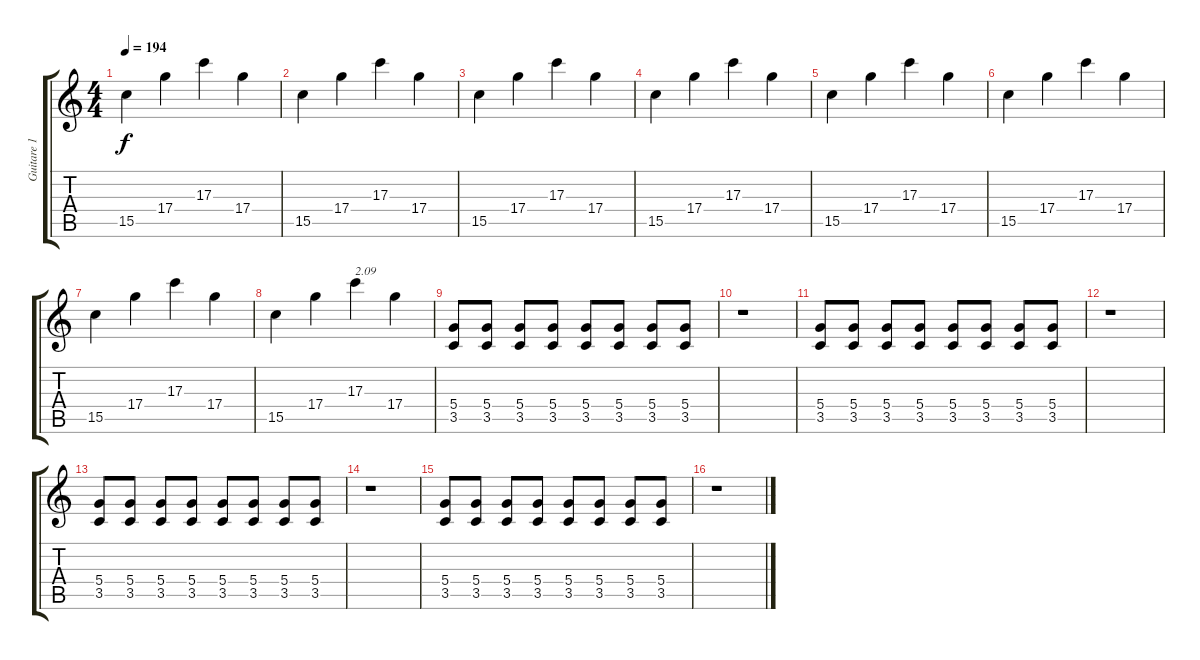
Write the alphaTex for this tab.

\track ("Guitare 1 Dr-D" "Guitare 1 ") {instrument distortionguitar}
\staff {score tabs}
\tuning (E4 B3 G3 D3 A2 D2) {hide}
\ts (4 4)
\tempo 194
\clef g2
\ks c
15.5.4{dy f} 17.4.4 17.3.4 17.4.4 |
15.5.4 17.4.4 17.3.4 17.4.4 |
15.5.4 17.4.4 17.3.4 17.4.4 |
15.5.4 17.4.4 17.3.4 17.4.4 |
15.5.4 17.4.4 17.3.4 17.4.4 |
15.5.4 17.4.4 17.3.4 17.4.4 |
15.5.4 17.4.4 17.3.4 17.4.4 |
15.5.4 17.4.4 17.3.4{txt "2.09"} 17.4.4 |
(5.4 3.5).8 (5.4 3.5).8 (5.4 3.5).8 (5.4 3.5).8 (5.4 3.5).8 (5.4 3.5).8 (5.4 3.5).8 (5.4 3.5).8 |
r.1 |
(5.4 3.5).8 (5.4 3.5).8 (5.4 3.5).8 (5.4 3.5).8 (5.4 3.5).8 (5.4 3.5).8 (5.4 3.5).8 (5.4 3.5).8 |
r.1 |
(5.4 3.5).8 (5.4 3.5).8 (5.4 3.5).8 (5.4 3.5).8 (5.4 3.5).8 (5.4 3.5).8 (5.4 3.5).8 (5.4 3.5).8 |
r.1 |
(5.4 3.5).8 (5.4 3.5).8 (5.4 3.5).8 (5.4 3.5).8 (5.4 3.5).8 (5.4 3.5).8 (5.4 3.5).8 (5.4 3.5).8 |
r.1
